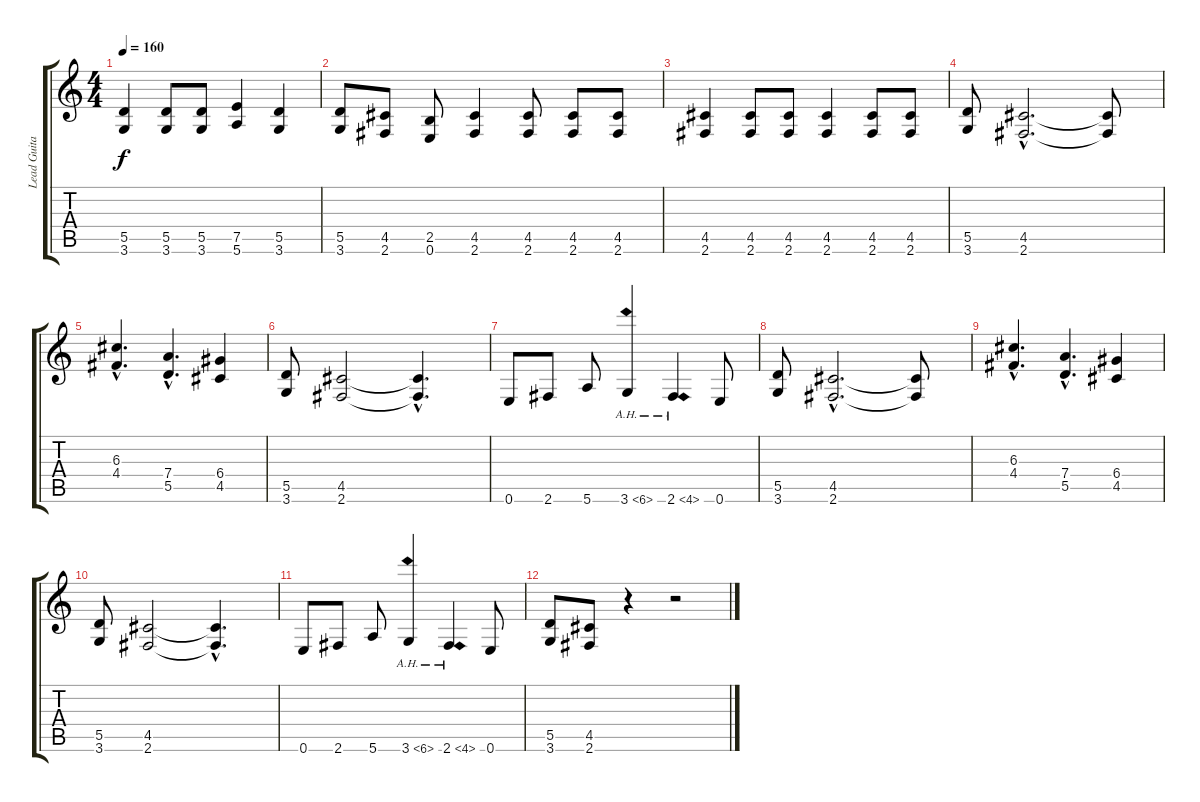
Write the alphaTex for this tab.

\track ("Lead Guitar" "Lead Guita") {instrument distortionguitar}
\staff {score tabs}
\tuning (E4 B3 G3 D3 A2 E2) {hide}
\ts (4 4)
\tempo 160
\clef g2
\ks c
(5.5 3.6).4{dy f} (5.5 3.6).8 (5.5 3.6).8 (7.5 5.6).4 (5.5 3.6).4 |
(5.5 3.6).8 (4.5 2.6).8 (2.5 0.6).8 (4.5 2.6).4 (4.5 2.6).8 (4.5 2.6).8 (4.5 2.6).8 |
(4.5 2.6).4 (4.5 2.6).8 (4.5 2.6).8 (4.5 2.6).4 (4.5 2.6).8 (4.5 2.6).8 |
(5.5 3.6).8 (4.5{hac} 2.6{hac}).2{d} (4.5{t} 2.6{t}).8 |
(6.3{hac} 4.4{hac}).4{d} (7.4{hac} 5.5{hac}).4{d} (6.4 4.5).4 |
(5.5 3.6).8 (4.5 2.6).2 (4.5{hac t} 2.6{hac t}).4{d} |
0.6.8 2.6.8 5.6.8 3.6{ah 3}.4 2.6{ah 2}.4 0.6.8 |
(5.5 3.6).8 (4.5{hac} 2.6{hac}).2{d} (4.5{t} 2.6{t}).8 |
(6.3{hac} 4.4{hac}).4{d} (7.4{hac} 5.5{hac}).4{d} (6.4 4.5).4 |
(5.5 3.6).8 (4.5 2.6).2 (4.5{hac t} 2.6{hac t}).4{d} |
0.6.8 2.6.8 5.6.8 3.6{ah 3}.4 2.6{ah 2}.4 0.6.8 |
(5.5 3.6).8 (4.5 2.6).8 r.4 r.2
